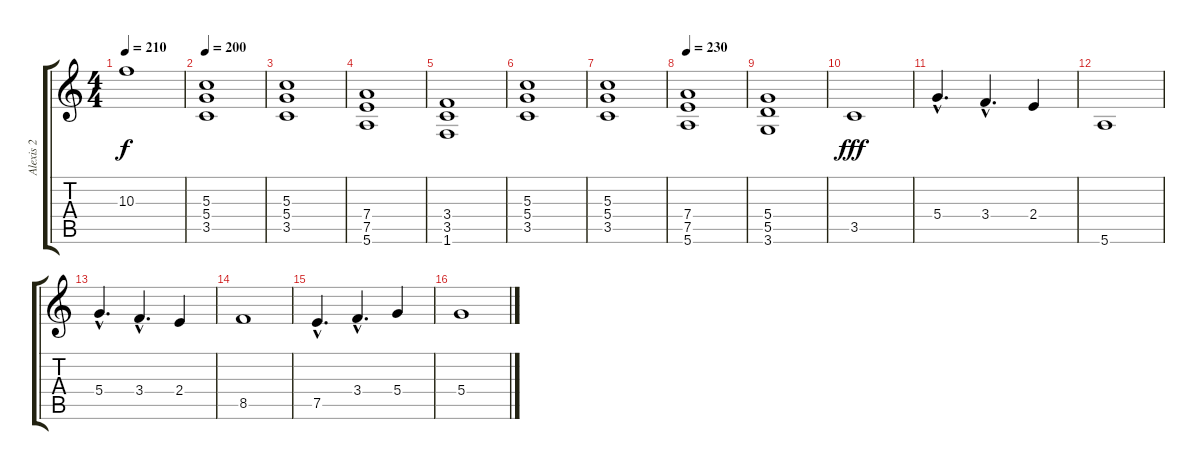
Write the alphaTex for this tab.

\track ("Alexis 2" "Alexis 2") {instrument overdrivenguitar}
\staff {score tabs}
\tuning (E4 B3 G3 D3 A2 E2) {hide}
\ts (4 4)
\tempo 210
\clef g2
\ks c
10.3{t}.1{dy f} |
\tempo 200
(5.3 5.4 3.5).1 |
(5.3 5.4 3.5).1 |
(7.4 7.5 5.6).1 |
(3.4 3.5 1.6).1 |
(5.3 5.4 3.5).1 |
(5.3 5.4 3.5).1 |
\tempo 230
(7.4 7.5 5.6).1 |
(5.4 5.5 3.6).1 |
3.5.1{dy fff} |
5.4{hac}.4{d} 3.4{hac}.4{d} 2.4.4 |
5.6.1 |
5.4{hac}.4{d} 3.4{hac}.4{d} 2.4.4 |
8.5.1 |
7.5{hac}.4{d} 3.4{hac}.4{d} 5.4.4 |
5.4.1
